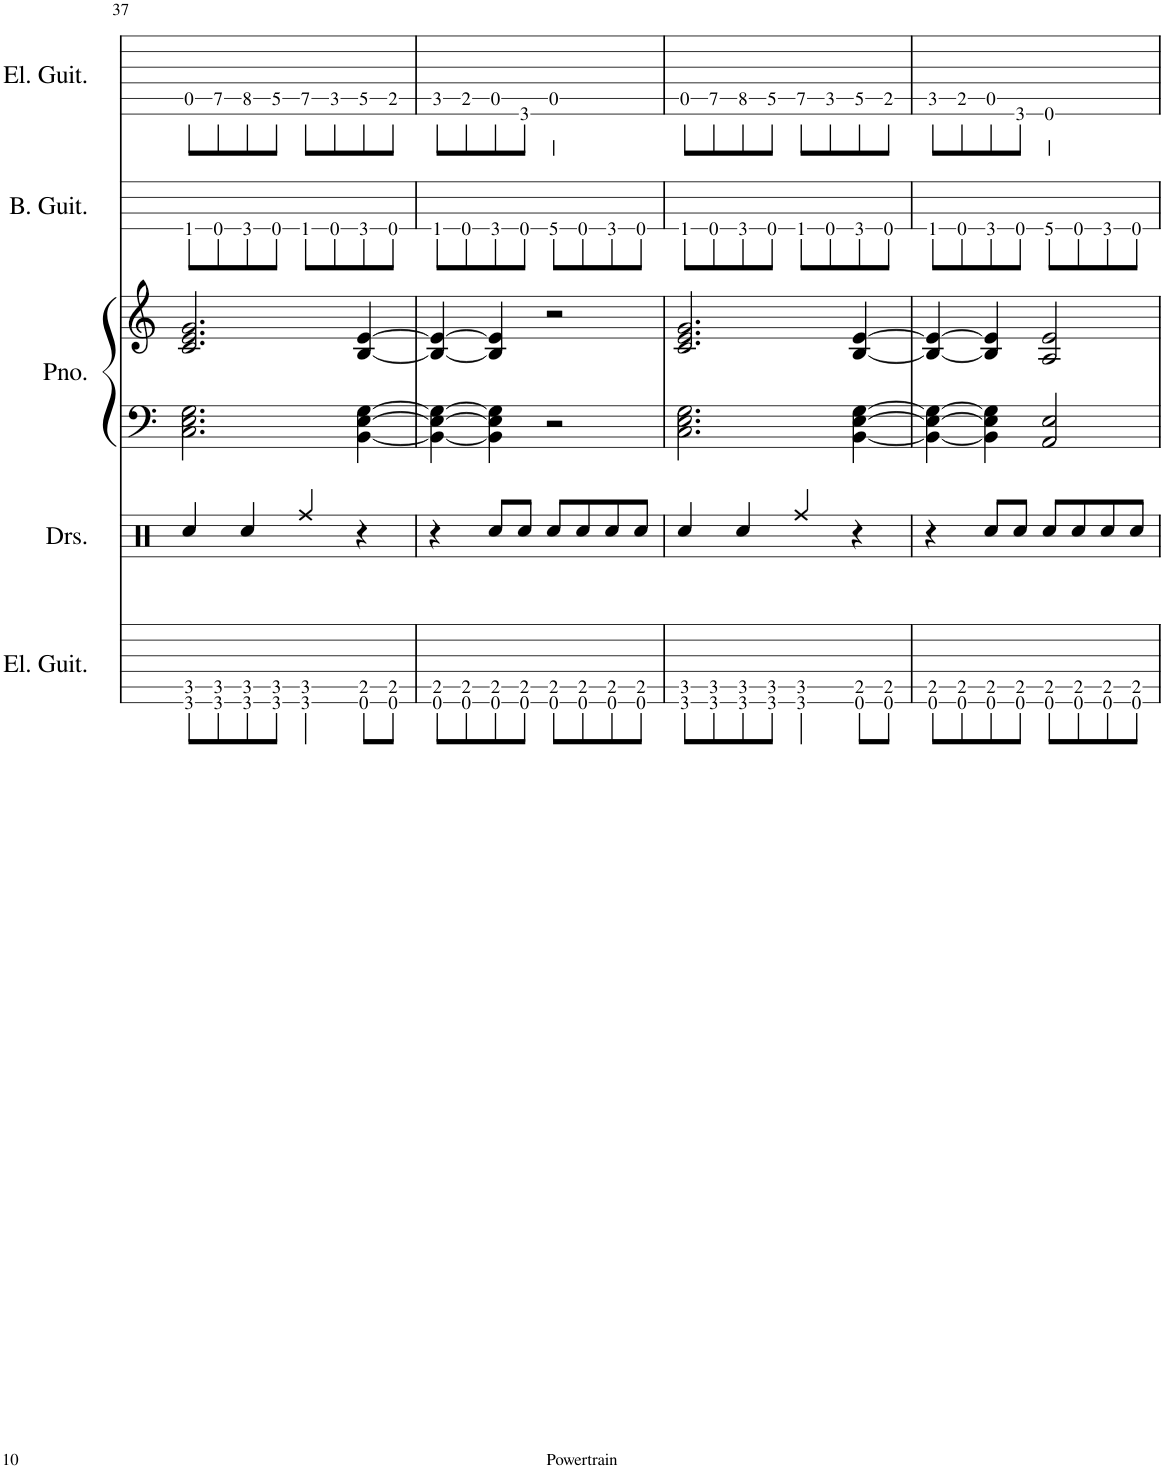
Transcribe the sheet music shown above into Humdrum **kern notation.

**kern	**kern	**kern	**kern	**kern	**kern
*part5	*part4	*part3	*part3	*part2	*part1
*staff6	*staff5	*staff4	*staff3	*staff2	*staff1
*I"Electric Guitar	*I"Drumset	*I"Piano	*	*I"Bass Guitar	*I"Electric Guitar
*I'El. Guit.	*I'Drs.	*I'Pno.	*	*I'B. Guit.	*I'El. Guit.
!!LO:PB:g=z
*	*clefX	*clefF4	*clefG2	*	*
*k[]	*k[]	*k[]	*k[]	*k[]	*k[]
*M4/4	*M4/4	*M4/4	*M4/4	*M4/4	*M4/4
=37	=37	=37	=37	=37	=37
8GG\ 8C\L	4Rcc/	2.C\ 2.E\ 2.G\	2.c/ 2.e/ 2.g/	8FFF\L	8AA\L
8GG\ 8C\	.	.	.	8EEE\	8E\
8GG\ 8C\	4Rcc/	.	.	8GGG\	8F\
8GG\ 8C\J	.	.	.	8EEE\J	8D\J
4GG\ 4C\	4Rff/	.	.	8FFF\L	8E\L
.	.	.	.	8EEE\	8C\
8EE\ 8BB\L	4r	[4BB\ [4E\ [4G\	[4B/ [4e/	8GGG\	8D\
8EE\ 8BB\J	.	.	.	8EEE\J	8BB\J
=38	=38	=38	=38	=38	=38
8EE\ 8BB\L	4r	4BB\_ 4E\_ 4G\_	4B/_ 4e/_	8FFF\L	8C\L
8EE\ 8BB\	.	.	.	8EEE\	8BB\
8EE\ 8BB\	8Rcc/L	4BB\] 4E\] 4G\]	4B/] 4e/]	8GGG\	8AA\
8EE\ 8BB\J	8Rcc/J	.	.	8EEE\J	8GG\J
8EE\ 8BB\L	8Rcc/L	2r	2r	8AAA\L	2AA\
8EE\ 8BB\	8Rcc/	.	.	8EEE\	.
8EE\ 8BB\	8Rcc/	.	.	8GGG\	.
8EE\ 8BB\J	8Rcc/J	.	.	8EEE\J	.
=39	=39	=39	=39	=39	=39
8GG\ 8C\L	4Rcc/	2.C\ 2.E\ 2.G\	2.c/ 2.e/ 2.g/	8FFF\L	8AA\L
8GG\ 8C\	.	.	.	8EEE\	8E\
8GG\ 8C\	4Rcc/	.	.	8GGG\	8F\
8GG\ 8C\J	.	.	.	8EEE\J	8D\J
4GG\ 4C\	4Rff/	.	.	8FFF\L	8E\L
.	.	.	.	8EEE\	8C\
8EE\ 8BB\L	4r	[4BB\ [4E\ [4G\	[4B/ [4e/	8GGG\	8D\
8EE\ 8BB\J	.	.	.	8EEE\J	8BB\J
=40	=40	=40	=40	=40	=40
8EE\ 8BB\L	4r	4BB\_ 4E\_ 4G\_	4B/_ 4e/_	8FFF\L	8C\L
8EE\ 8BB\	.	.	.	8EEE\	8BB\
8EE\ 8BB\	8Rcc/L	4BB\] 4E\] 4G\]	4B/] 4e/]	8GGG\	8AA\
8EE\ 8BB\J	8Rcc/J	.	.	8EEE\J	8GG\J
8EE\ 8BB\L	8Rcc/L	2AA/ 2E/	2A/ 2e/	8AAA\L	2EE\
8EE\ 8BB\	8Rcc/	.	.	8EEE\	.
8EE\ 8BB\	8Rcc/	.	.	8GGG\	.
8EE\ 8BB\J	8Rcc/J	.	.	8EEE\J	.
=	=	=	=	=	=
*-	*-	*-	*-	*-	*-
